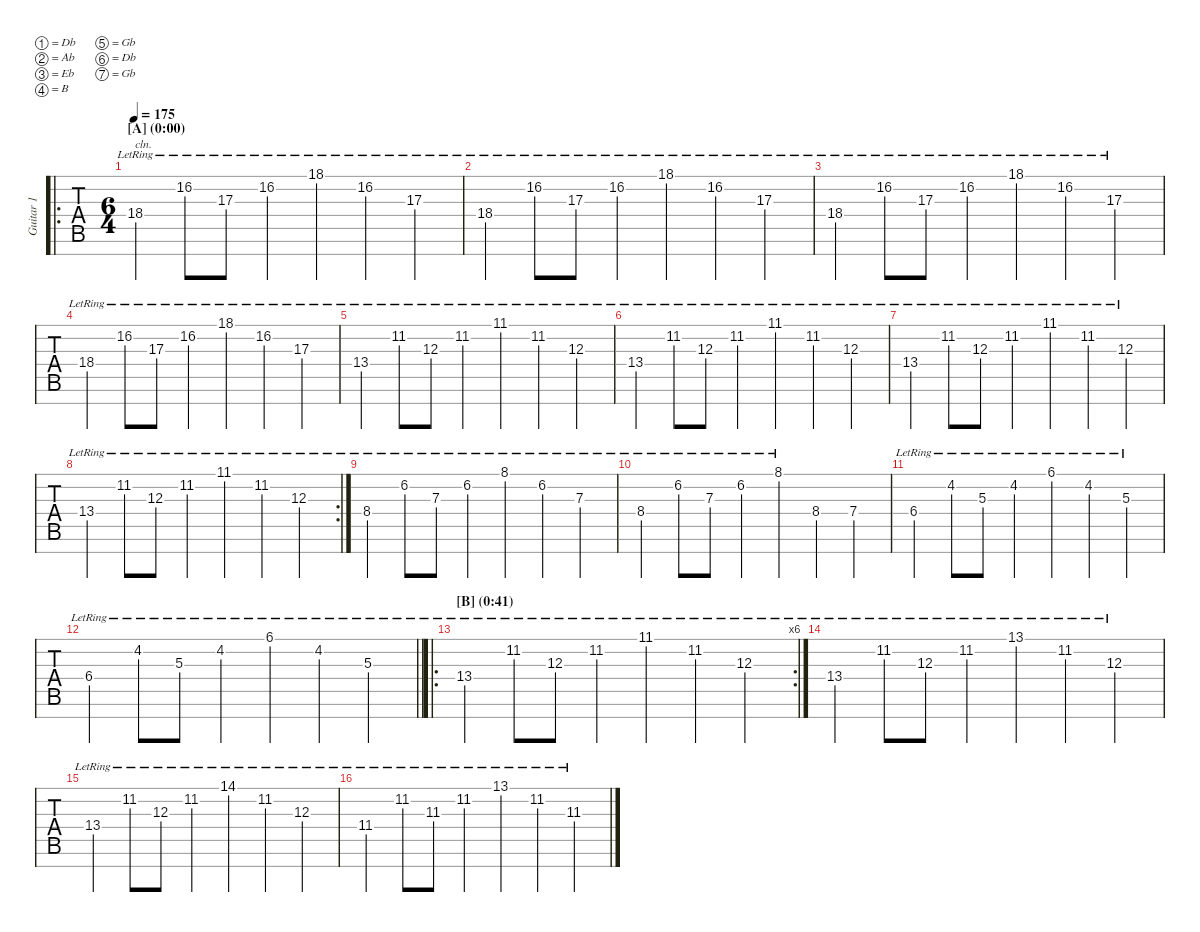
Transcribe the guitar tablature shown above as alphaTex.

\defaultSystemsLayout 4
\hideDynamics
\bracketExtendMode nobrackets
\multiTrackTrackNamePolicy allsystems
\firstSystemTrackNameMode fullname
\otherSystemsTrackNameMode fullname
\otherSystemsTrackNameOrientation horizontal
\track ("Guitar 1" "Gtr. 1") {defaultSystemsLayout 4 instrument overdrivenguitar}
\staff {tabs}
\tuning (Db4 Ab3 Eb3 B2 Gb2 Db2 Gb1)
\ro
\ts (6 4)
\beaming (8 6 6)
\section ("" "[A] (0:00)")
\tempo 175
\clef g2
\scale
1.00077
\ks c
18.4{lr}.4{txt "cln." dy mf instrument overdrivenguitar} 16.2{lr}.8 17.3{lr acc #}.8 16.2{lr}.4 18.1{lr}.4 16.2{lr}.4 17.3{lr acc #}.4 |
\scale
1.00064 18.4{lr}.4 16.2{lr}.8 17.3{lr acc #}.8 16.2{lr}.4 18.1{lr}.4 16.2{lr}.4 17.3{lr acc #}.4 |
\scale
1.00064 18.4{lr}.4 16.2{lr}.8 17.3{lr acc #}.8 16.2{lr}.4 18.1{lr}.4 16.2{lr}.4 17.3{lr acc #}.4 |
\scale
0.99795 18.4{lr}.4 16.2{lr}.8 17.3{lr acc #}.8 16.2{lr}.4 18.1{lr}.4 16.2{lr}.4 17.3{lr acc #}.4 |
\scale
1.00077 13.4{lr}.4 11.2{lr}.8 12.3{lr acc #}.8 11.2{lr}.4 11.1{lr}.4 11.2{lr}.4 12.3{lr acc #}.4 |
\scale
1.00077 13.4{lr}.4 11.2{lr}.8 12.3{lr acc #}.8 11.2{lr}.4 11.1{lr}.4 11.2{lr}.4 12.3{lr acc #}.4 |
\scale
1.00077 13.4{lr}.4 11.2{lr}.8 12.3{lr acc #}.8 11.2{lr}.4 11.1{lr}.4 11.2{lr}.4 12.3{lr acc #}.4 |
\rc 2
\scale
0.997697 13.4{lr}.4 11.2{lr}.8 12.3{lr acc #}.8 11.2{lr}.4 11.1{lr}.4 11.2{lr}.4 12.3{lr acc #}.4 |
\scale
1.00155 8.4{lr}.4 6.2{lr}.8 7.3{lr acc #}.8 6.2{lr}.4 8.1{lr}.4 6.2{lr}.4 7.3{lr acc #}.4 |
\scale
0.998856 8.4{lr}.4 6.2{lr}.8 7.3{lr acc #}.8 6.2{lr}.4 8.1{lr}.4 8.4.4 7.4{acc #}.4 |
\scale
1.00424 6.4{lr}.4 4.2{lr}.8 5.3{lr acc #}.8 4.2{lr}.4 6.1{lr}.4 4.2{lr}.4 5.3{lr acc #}.4 |
\scale
0.995356
\barLineRight lightlight
6.4{lr}.4 4.2{lr}.8 5.3{lr acc #}.8 4.2{lr}.4 6.1{lr}.4 4.2{lr}.4 5.3{lr acc #}.4 |
\ro
\rc 6
\section ("" "[B] (0:41)")
\scale
1.00147 13.4{lr}.4 11.2{lr}.8 12.3{lr acc #}.8 11.2{lr}.4 11.1{lr}.4 11.2{lr}.4 12.3{lr acc #}.4 |
\scale
1.00128 13.4{lr}.4 11.2{lr}.8 12.3{lr acc #}.8 11.2{lr}.4 13.1{lr}.4 11.2{lr}.4 12.3{lr acc #}.4 |
\scale
0.997246 13.4{lr}.4 11.2{lr}.8 12.3{lr acc #}.8 11.2{lr}.4 14.1{lr acc #}.4 11.2{lr}.4 12.3{lr acc #}.4 |
\scale
0.999568 11.4{lr acc #}.4 11.2{lr}.8 11.3{lr}.8 11.2{lr}.4 13.1{lr}.4 11.2{lr}.4 11.3{lr}.4
